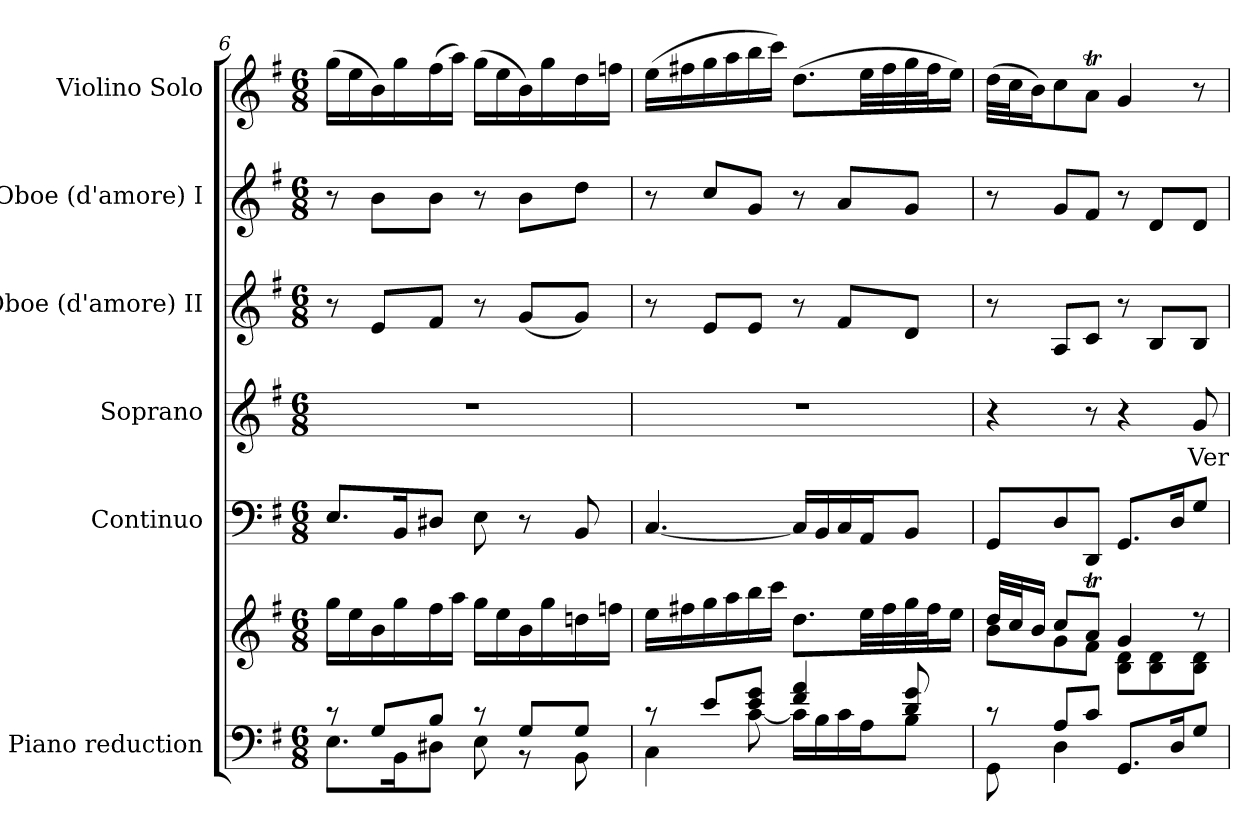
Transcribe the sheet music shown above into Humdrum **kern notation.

**kern	**kern	**kern	**kern	**text	**kern	**kern	**kern
*part6	*part6	*part5	*part4	*part4	*part3	*part2	*part1
*staff7	*staff6	*staff5	*staff4	*staff4	*staff3	*staff2	*staff1
*I"Piano reduction	*	*I"Continuo	*I"Soprano	*	*I"Oboe (d'amore) II	*I"Oboe (d'amore) I	*I"Violino Solo
*I'Pno	*	*	*	*	*I'Ob	*I'Ob	*I'Vln
!!LO:LB:g=z
*clefF4	*clefG2	*clefF4	*clefG2	*	*clefG2	*clefG2	*clefG2
*k[f#]	*k[f#]	*k[f#]	*k[f#]	*	*k[f#]	*k[f#]	*k[f#]
*M6/8	*M6/8	*M6/8	*M6/8	*	*M6/8	*M6/8	*M6/8
=6	=6	=6	=6	=6	=6	=6	=6
*^	*	*	*	*	*	*	*
8r	8.E\L	16gg\LL	8.E/L	2.r	.	8r	8r	(16gg\LL
.	.	16ee\	.	.	.	.	.	16ee\
8G/L	.	16b\	.	.	.	8e/L	8b\L	16b\)
.	16BB\K	16gg\	16BB/K	.	.	.	.	16gg\
8B/J	8D#X\J	16ff#\	8D#X/J	.	.	8f#/J	8b\J	(16ff#\
.	.	16aa\JJ	.	.	.	.	.	16aa\JJ)
8r	8E\	16gg\LL	8E\	.	.	8r	8r	(16gg\LL
.	.	16ee\	.	.	.	.	.	16ee\
8G/L	8r	16b\	8r	.	.	(8g/L	8b\L	16b\)
.	.	16gg\	.	.	.	.	.	16gg\
8G/J	8BB\	16ddn\	8BB/	.	.	8g/J)	8dd\J	16dd\
.	.	16ffn\JJ	.	.	.	.	.	16ffn\JJ
=7	=7	=7	=7	=7	=7	=7	=7	=7
8r	4C\	16ee\LL	[4.C/	2.r	.	8r	8r	(16ee\LL
.	.	16ff#X\	.	.	.	.	.	16ff#X\
8e/L	.	16gg\	.	.	.	8e/L	8cc/L	16gg\
.	.	16aa\	.	.	.	.	.	16aa\
8e/ 8g/J	[8c\	16bb\	.	.	.	8e/J	8g/J	16bb\
.	.	16ccc\JJ	.	.	.	.	.	16ccc\JJ)
4f#/ 4a/	16c\LL]	8.dd\L	16C/LL]	.	.	8r	8r	(8.dd\L
.	16B\	.	16BB/	.	.	.	.	.
.	16c\	.	16C/	.	.	8f#/L	8a/L	.
.	16A\J	32ee\LL	16AA/J	.	.	.	.	32ee\LL
.	.	32ff#\	.	.	.	.	.	32ff#\
8d/ 8g/	8B\J	32gg\	8BB/J	.	.	8d/J	8g/J	32gg\
.	.	32ff#\J	.	.	.	.	.	32ff#\J
.	.	16ee\JJ	.	.	.	.	.	16ee\JJ)
=8	=8	=8	=8	=8	=8	=8	=8	=8
*	*	*^	*	*	*	*	*	*
8r	8GG\	32dd/LLL	8b\L	8GG/L	4r	.	8r	8r	(32dd\LLL
.	.	32cc/J	.	.	.	.	.	.	32cc\J
.	.	16b/JJ	.	.	.	.	.	.	16b\J)
8A/L	4D\	8cc/L	8g\	8D/	.	.	8A/L	8g/L	8cc\
8c/J	.	8aT/J	8f#\J	8DD/J	8r	.	8c/J	8f#/J	8aT\J
8.GG/L	4.ryy	4g/	8B\ 8d\L	8.GG/L	4r	.	8r	8r	4g/
.	.	.	8B\ 8d\	.	.	.	8B/L	8d/L	.
16D/K	.	.	.	16D/K	.	.	.	.	.
!	!	!	!	!	!	!LO:LY:b	!	!	!
8G/J	.	8r	8B\ 8d\J	8G/J	8g/	Ver-	8B/J	8d/J	8r
*v	*v	*	*	*	*	*	*	*	*
*	*v	*v	*	*	*	*	*	*
=	=	=	=	=	=	=	=
*-	*-	*-	*-	*-	*-	*-	*-
